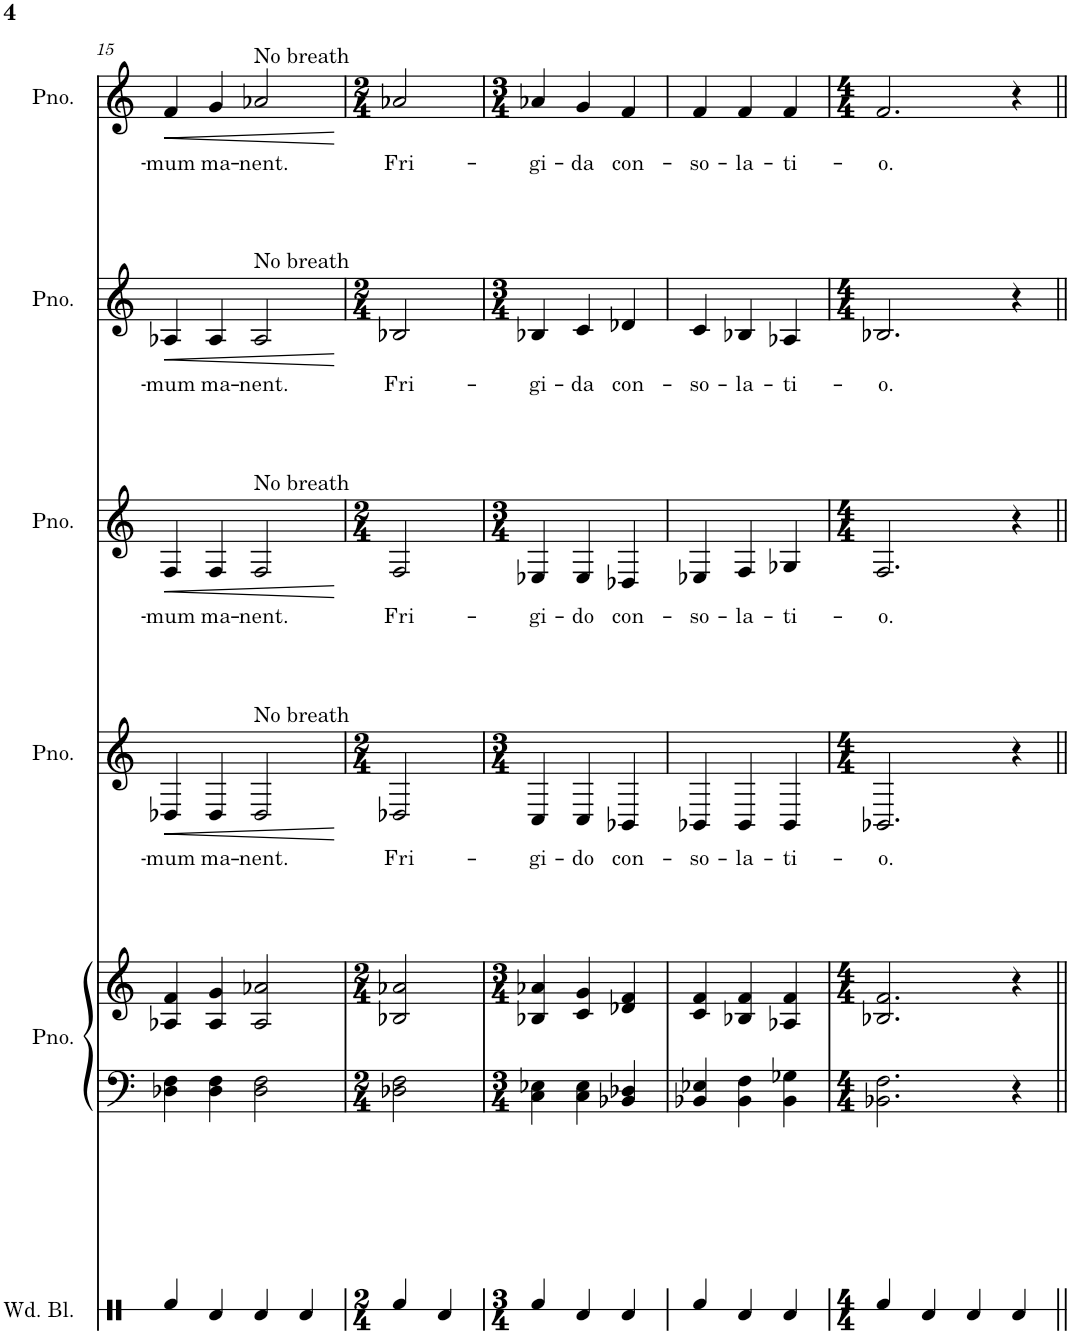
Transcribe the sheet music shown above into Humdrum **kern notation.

**kern	**kern	**kern	**kern	**text	**dynam	**kern	**text	**dynam	**kern	**text	**dynam	**kern	**text	**dynam
*part6	*part5	*part5	*part4	*part4	*part4	*part3	*part3	*part3	*part2	*part2	*part2	*part1	*part1	*part1
*staff7	*staff6	*staff5	*staff4	*staff4	*staff4	*staff3	*staff3	*staff3	*staff2	*staff2	*staff2	*staff1	*staff1	*staff1
*I"Wood Blocks	*I"Piano (rehearsal only)	*	*I"Piano	*	*	*I"Piano	*	*	*I"Piano	*	*	*I"Piano	*	*
*I'Wd. Bl.	*I'Pno.	*	*I'Pno.	*	*	*I'Pno.	*	*	*I'Pno.	*	*	*I'Pno.	*	*
!!LO:PB:g=z
*clefX	*clefF4	*clefG2	*clefG2	*	*	*clefG2	*	*	*clefG2	*	*	*clefG2	*	*
*k[]	*k[]	*k[]	*k[]	*	*	*k[]	*	*	*k[]	*	*	*k[]	*	*
*M4/4	*M4/4	*M4/4	*M4/4	*	*	*M4/4	*	*	*M4/4	*	*	*M4/4	*	*
=15	=15	=15	=15	=15	=15	=15	=15	=15	=15	=15	=15	=15	=15	=15
!	!	!	!	!LO:LY:b	!LO:HP:b	!	!LO:LY:b	!LO:HP:b	!	!LO:LY:b	!LO:HP:b	!	!LO:LY:b	!LO:HP:b
4Rf/	4D-X\ 4F\	4A-X/ 4f/	4D-X/	-mum	<	4F/	-mum	<	4A-X/	-mum	<	4f/	-mum	<
!	!	!	!	!LO:LY:b	!	!	!LO:LY:b	!	!	!LO:LY:b	!	!	!LO:LY:b	!
4Rd/	4D-\ 4F\	4A-/ 4g/	4D-/	ma-	.	4F/	ma-	.	4A-/	ma-	.	4g/	ma-	.
!	!	!	!	!	!	!	!	!	!	!	!	!LO:TX:a:t=No breath	!	!
!	!	!	!	!	!	!	!	!	!LO:TX:a:t=No breath	!	!	!	!	!
!	!	!	!	!	!	!LO:TX:a:t=No breath	!	!	!	!	!	!	!	!
!	!	!	!LO:TX:a:t=No breath	!	!	!	!	!	!	!	!	!	!	!
!	!	!	!	!LO:LY:b	!	!	!LO:LY:b	!	!	!LO:LY:b	!	!	!LO:LY:b	!
4Rd/	2D-\ 2F\	2A-/ 2a-X/	2D-/	-nent.	.	2F/	-nent.	.	2A-/	-nent.	.	2a-X/	-nent.	.
4Rd/	.	.	.	.	.	.	.	.	.	.	.	.	.	.
.	.	.	.	.	[	.	.	[	.	.	[	.	.	[
=16	=16	=16	=16	=16	=16	=16	=16	=16	=16	=16	=16	=16	=16	=16
*M2/4	*M2/4	*M2/4	*M2/4	*	*	*M2/4	*	*	*M2/4	*	*	*M2/4	*	*
!	!	!	!	!LO:LY:b	!	!	!LO:LY:b	!	!	!LO:LY:b	!	!	!LO:LY:b	!
4Rf/	2D-X\ 2F\	2B-X/ 2a-X/	2D-X/	Fri-	.	2F/	Fri-	.	2B-X/	Fri-	.	2a-X/	Fri-	.
4Rd/	.	.	.	.	.	.	.	.	.	.	.	.	.	.
=17	=17	=17	=17	=17	=17	=17	=17	=17	=17	=17	=17	=17	=17	=17
*M3/4	*M3/4	*M3/4	*M3/4	*	*	*M3/4	*	*	*M3/4	*	*	*M3/4	*	*
!	!	!	!	!LO:LY:b	!	!	!LO:LY:b	!	!	!LO:LY:b	!	!	!LO:LY:b	!
4Rf/	4C\ 4E-X\	4B-X/ 4a-X/	4C/	-gi-	.	4E-X/	-gi-	.	4B-X/	-gi-	.	4a-X/	-gi-	.
!	!	!	!	!LO:LY:b	!	!	!LO:LY:b	!	!	!LO:LY:b	!	!	!LO:LY:b	!
4Rd/	4C\ 4E-\	4c/ 4g/	4C/	-do	.	4E-/	-do	.	4c/	-da	.	4g/	-da	.
!	!	!	!	!LO:LY:b	!	!	!LO:LY:b	!	!	!LO:LY:b	!	!	!LO:LY:b	!
4Rd/	4BB-X/ 4D-X/	4d-X/ 4f/	4BB-X/	con-	.	4D-X/	con-	.	4d-X/	con-	.	4f/	con-	.
=18	=18	=18	=18	=18	=18	=18	=18	=18	=18	=18	=18	=18	=18	=18
!	!	!	!	!LO:LY:b	!	!	!LO:LY:b	!	!	!LO:LY:b	!	!	!LO:LY:b	!
4Rf/	4BB-X/ 4E-X/	4c/ 4f/	4BB-X/	-so-	.	4E-X/	-so-	.	4c/	-so-	.	4f/	-so-	.
!	!	!	!	!LO:LY:b	!	!	!LO:LY:b	!	!	!LO:LY:b	!	!	!LO:LY:b	!
4Rd/	4BB-\ 4F\	4B-X/ 4f/	4BB-/	-la-	.	4F/	-la-	.	4B-X/	-la-	.	4f/	-la-	.
!	!	!	!	!LO:LY:b	!	!	!LO:LY:b	!	!	!LO:LY:b	!	!	!LO:LY:b	!
4Rd/	4BB-\ 4G-X\	4A-X/ 4f/	4BB-/	-ti-	.	4G-X/	-ti-	.	4A-X/	-ti-	.	4f/	-ti-	.
=19	=19	=19	=19	=19	=19	=19	=19	=19	=19	=19	=19	=19	=19	=19
*M4/4	*M4/4	*M4/4	*M4/4	*	*	*M4/4	*	*	*M4/4	*	*	*M4/4	*	*
!	!	!	!	!LO:LY:b	!	!	!LO:LY:b	!	!	!LO:LY:b	!	!	!LO:LY:b	!
4Rf/	2.BB-X\ 2.F\	2.B-X/ 2.f/	2.BB-X/	-o.	.	2.F/	-o.	.	2.B-X/	-o.	.	2.f/	-o.	.
4Rd/	.	.	.	.	.	.	.	.	.	.	.	.	.	.
4Rd/	.	.	.	.	.	.	.	.	.	.	.	.	.	.
4Rd/	4r	4r	4r	.	.	4r	.	.	4r	.	.	4r	.	.
=||	=||	=||	=||	=||	=||	=||	=||	=||	=||	=||	=||	=||	=||	=||
*-	*-	*-	*-	*-	*-	*-	*-	*-	*-	*-	*-	*-	*-	*-
